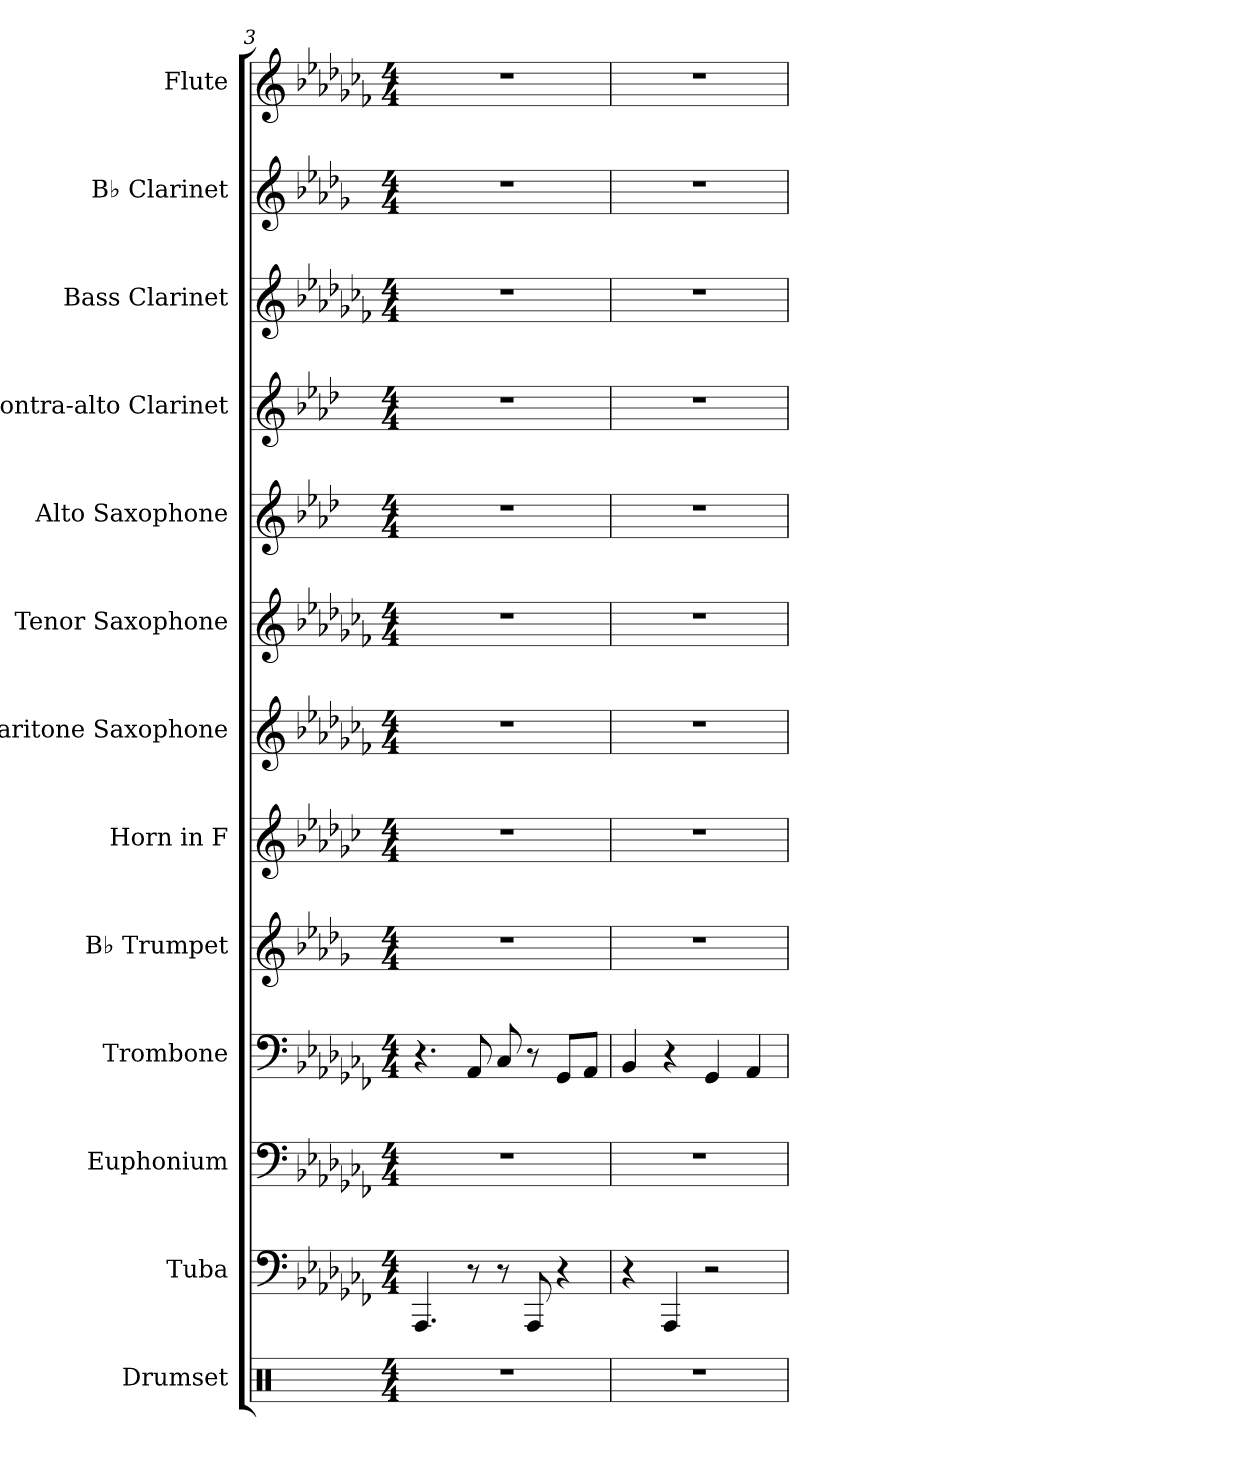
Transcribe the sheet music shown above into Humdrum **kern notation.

**kern	**kern	**kern	**kern	**kern	**kern	**kern	**kern	**kern	**kern	**kern	**kern	**kern
*part13	*part12	*part11	*part10	*part9	*part8	*part7	*part6	*part5	*part4	*part3	*part2	*part1
*staff13	*staff12	*staff11	*staff10	*staff9	*staff8	*staff7	*staff6	*staff5	*staff4	*staff3	*staff2	*staff1
*I"Drumset	*I"Tuba	*I"Euphonium	*I"Trombone	*I"B♭ Trumpet	*I"Horn in F	*I"Baritone Saxophone	*I"Tenor Saxophone	*I"Alto Saxophone	*I"Contra-alto Clarinet	*I"Bass Clarinet	*I"B♭ Clarinet	*I"Flute
*I'Drs.	*I'Tba.	*I'Euph.	*I'Tbn.	*I'B♭ Tpt.	*	*I'Bar. Sax.	*I'T. Sax.	*I'A. Sax.	*I'C-a. Cl.	*I'B. Cl.	*I'B♭ Cl.	*I'Fl.
*clefX	*clefF4	*clefF4	*clefF4	*clefG2	*clefG2	*clefG2	*clefG2	*clefG2	*clefG2	*clefG2	*clefG2	*clefG2
*	*	*	*	*ITrd1c2	*ITrd4c7	*ITrd12c21	*ITrd8c14	*ITrd5c9	*ITrd1c2	*ITrd8c14	*ITrd1c2	*
*k[]	*k[b-e-a-d-g-c-f-]	*k[b-e-a-d-g-c-f-]	*k[b-e-a-d-g-c-f-]	*k[b-e-a-d-g-c-f-]	*k[b-e-a-d-g-c-f-]	*k[b-e-a-d-g-c-f-]	*k[b-e-a-d-g-c-f-]	*k[b-e-a-d-g-c-f-]	*k[b-e-a-d-g-c-]	*k[b-e-a-d-g-c-f-]	*k[b-e-a-d-g-c-f-]	*k[b-e-a-d-g-c-f-]
*M4/4	*M4/4	*M4/4	*M4/4	*M4/4	*M4/4	*M4/4	*M4/4	*M4/4	*M4/4	*M4/4	*M4/4	*M4/4
=3	=3	=3	=3	=3	=3	=3	=3	=3	=3	=3	=3	=3
1r	4.AAA-/	1r	4.r	1r	1r	1r	1r	1r	1r	1r	1r	1r
.	8r	.	8AA-/	.	.	.	.	.	.	.	.	.
.	8r	.	8C-/	.	.	.	.	.	.	.	.	.
.	8AAA-/	.	8r	.	.	.	.	.	.	.	.	.
.	4r	.	8GG-/L	.	.	.	.	.	.	.	.	.
.	.	.	8AA-/J	.	.	.	.	.	.	.	.	.
=4	=4	=4	=4	=4	=4	=4	=4	=4	=4	=4	=4	=4
1r	4r	1r	4BB-/	1r	1r	1r	1r	1r	1r	1r	1r	1r
.	4AAA-/	.	4r	.	.	.	.	.	.	.	.	.
.	2r	.	4GG-/	.	.	.	.	.	.	.	.	.
.	.	.	4AA-/	.	.	.	.	.	.	.	.	.
=	=	=	=	=	=	=	=	=	=	=	=	=
*-	*-	*-	*-	*-	*-	*-	*-	*-	*-	*-	*-	*-
